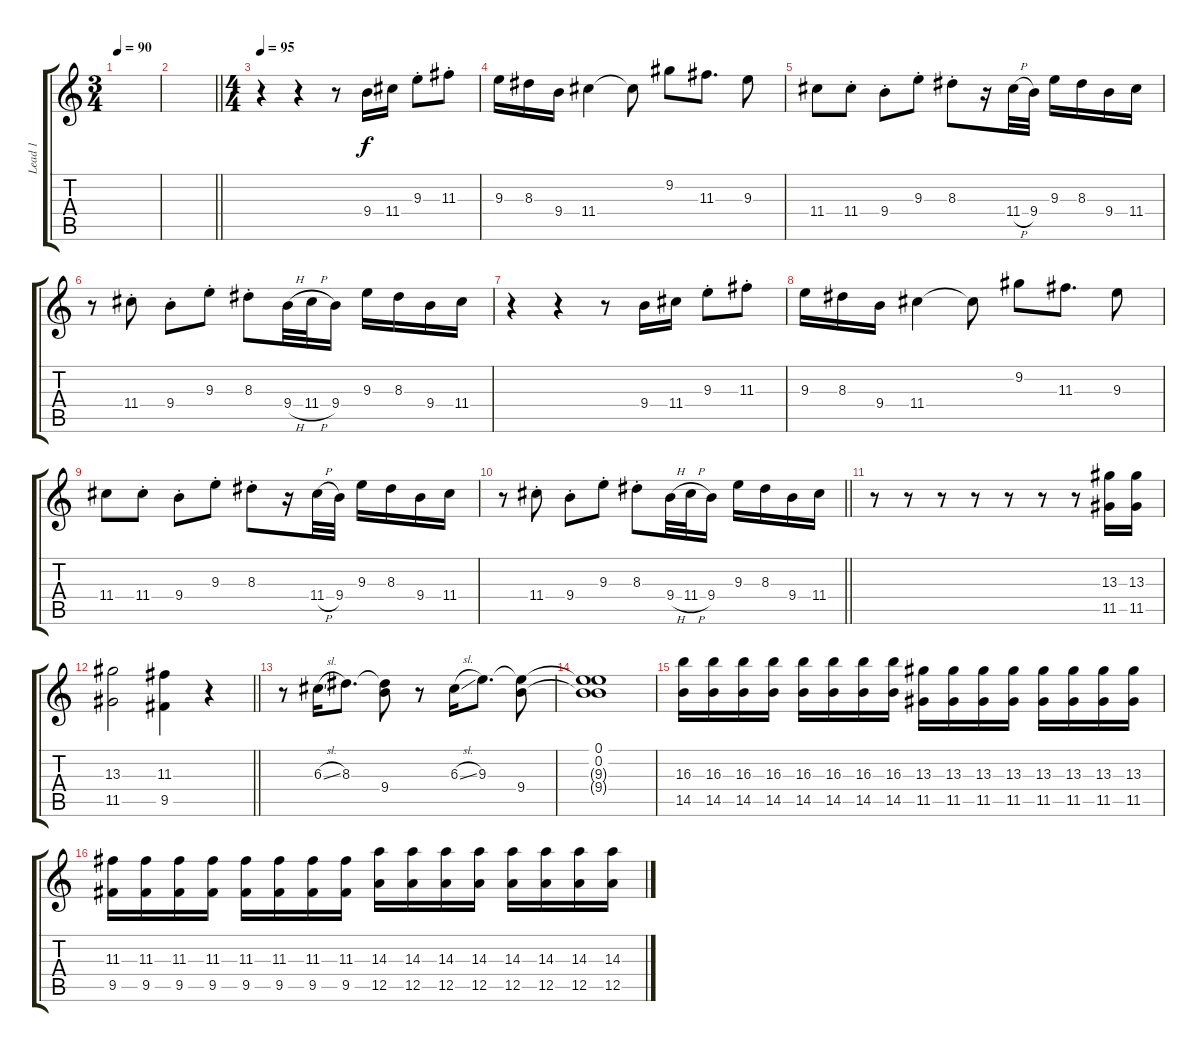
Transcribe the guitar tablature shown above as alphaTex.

\track ("Lead 1" "Lead 1") {instrument overdrivenguitar}
\staff {score tabs}
\tuning (E4 B3 G3 D3 A2 D2) {hide}
\ts (3 4)
\tempo 90
\clef g2
\ks c
|
\barLineRight lightlight
|
\ts (4 4)
\tempo 95
r.4 r.4 r.8 9.4.16 11.4.16 9.3{st}.8 11.3{st}.8 |
9.3.16 8.3.16 9.4.16 11.4.4 11.4{t}.8 9.2.8 11.3.8{d} 9.3.8 |
11.4.8 11.4{st}.8 9.4{st}.8 9.3{st}.8 8.3{st}.8 r.16 11.4{h}.32 9.4.32 9.3.16 8.3.16 9.4.16 11.4.16 |
r.8 11.4{st}.8 9.4{st}.8 9.3{st}.8 8.3{st}.8 9.4{h}.32 11.4{h}.32 9.4.16 9.3.16 8.3.16 9.4.16 11.4.16 |
r.4 r.4 r.8 9.4.16 11.4.16 9.3{st}.8 11.3{st}.8 |
9.3.16 8.3.16 9.4.16 11.4.4 11.4{t}.8 9.2.8 11.3.8{d} 9.3.8 |
11.4.8 11.4{st}.8 9.4{st}.8 9.3{st}.8 8.3{st}.8 r.16 11.4{h}.32 9.4.32 9.3.16 8.3.16 9.4.16 11.4.16 |
\barLineRight lightlight
r.8 11.4{st}.8 9.4{st}.8 9.3{st}.8 8.3{st}.8 9.4{h}.32 11.4{h}.32 9.4.16 9.3.16 8.3.16 9.4.16 11.4.16 |
r.8 r.8 r.8 r.8 r.8 r.8 r.8 (13.3 11.5).16 (13.3 11.5).16 |
\barLineRight lightlight
(13.3 11.5).2 (11.3 9.5).4 r.4 |
r.8 6.3{sl}.16 8.3.8{d} (8.3{t} 9.4).8 r.8 6.3{sl}.16 9.3.8{d} (9.3{t} 9.4).8 |
(0.1 0.2 9.3{t} 9.4{t}).1 |
(16.3 14.5).16 (16.3 14.5).16 (16.3 14.5).16 (16.3 14.5).16 (16.3 14.5).16 (16.3 14.5).16 (16.3 14.5).16 (16.3 14.5).16 (13.3 11.5).16 (13.3 11.5).16 (13.3 11.5).16 (13.3 11.5).16 (13.3 11.5).16 (13.3 11.5).16 (13.3 11.5).16 (13.3 11.5).16 |
(11.3 9.5).16 (11.3 9.5).16 (11.3 9.5).16 (11.3 9.5).16 (11.3 9.5).16 (11.3 9.5).16 (11.3 9.5).16 (11.3 9.5).16 (14.3 12.5).16 (14.3 12.5).16 (14.3 12.5).16 (14.3 12.5).16 (14.3 12.5).16 (14.3 12.5).16 (14.3 12.5).16 (14.3 12.5).16
